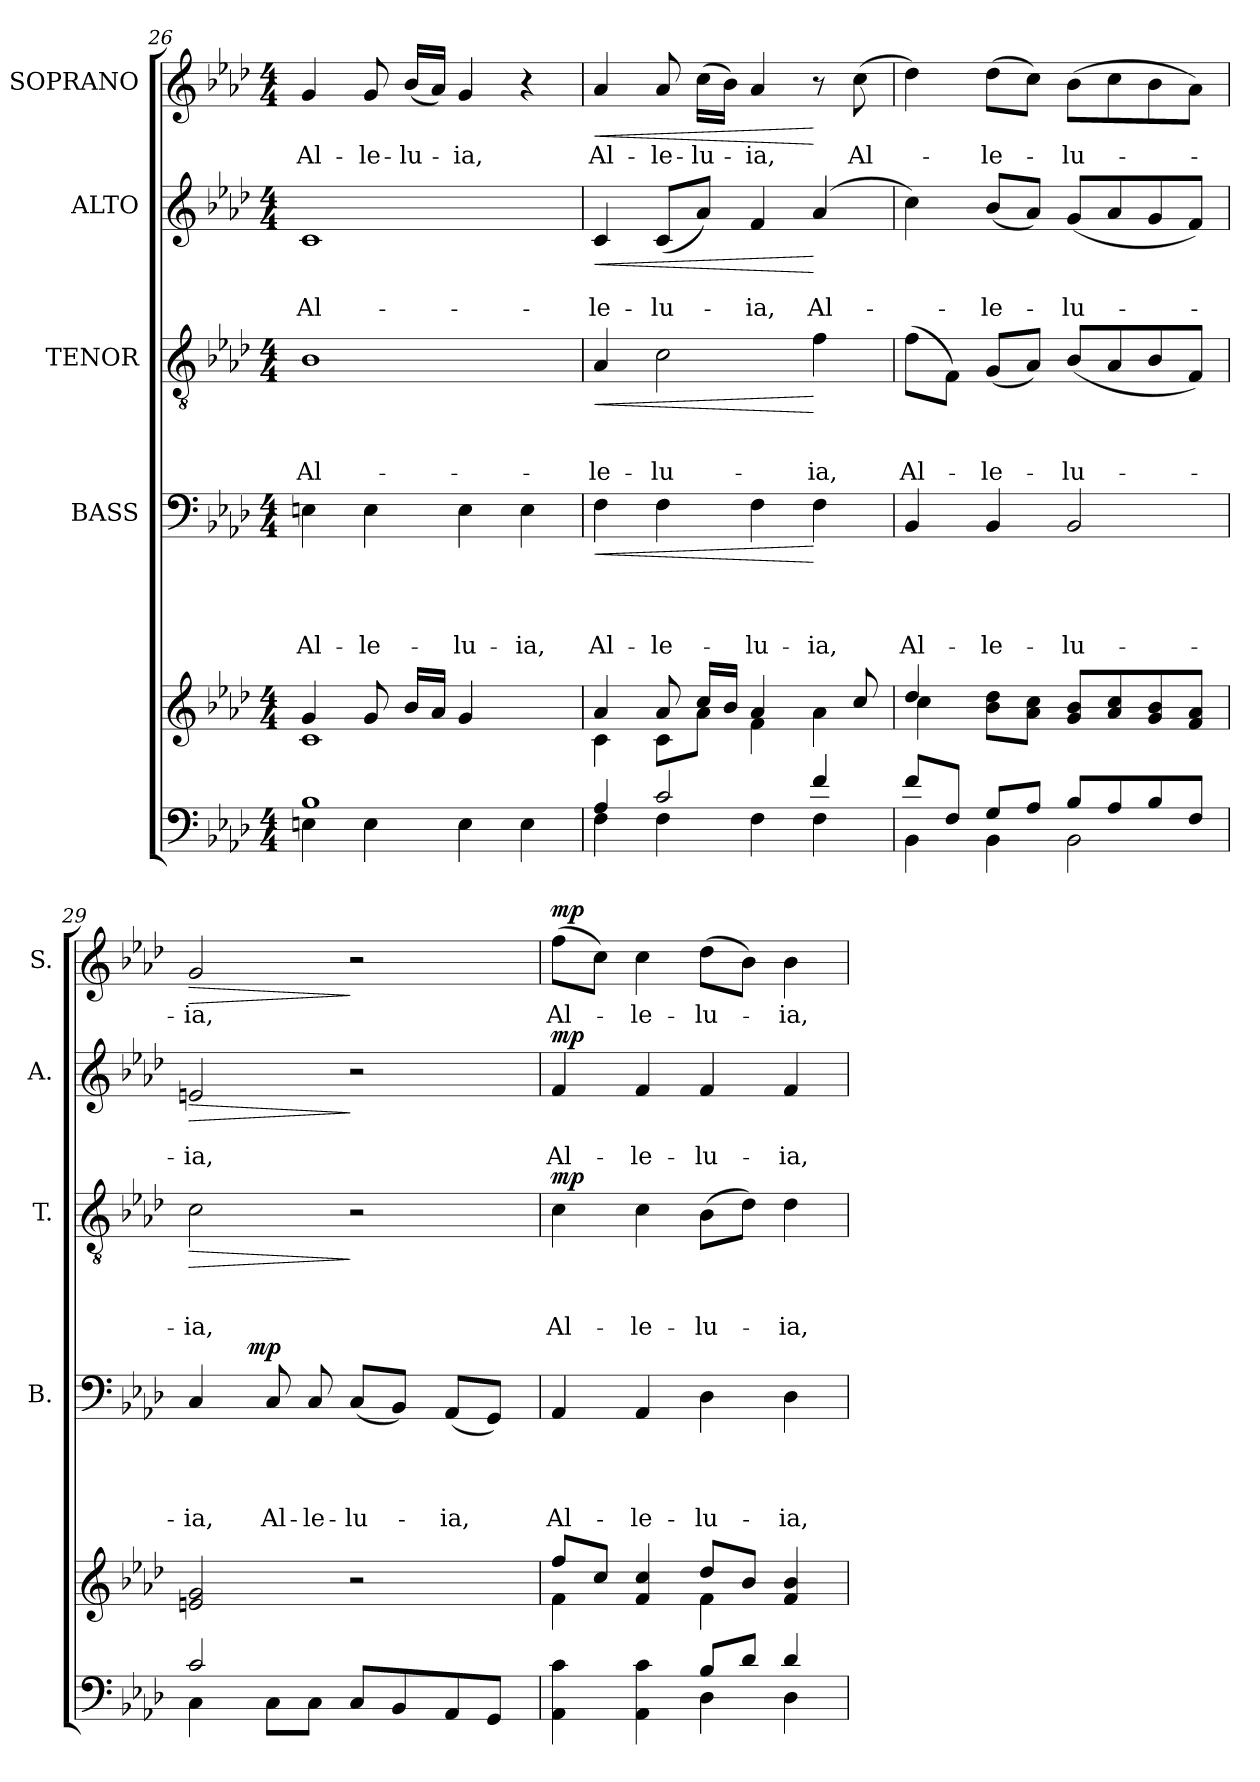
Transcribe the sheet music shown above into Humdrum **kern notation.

**kern	**kern	**kern	**text	**text	**text	**text	**dynam	**kern	**text	**text	**text	**dynam	**kern	**text	**text	**dynam	**kern	**text	**dynam
*part5	*part5	*part4	*part4	*part4	*part4	*part4	*part4	*part3	*part3	*part3	*part3	*part3	*part2	*part2	*part2	*part2	*part1	*part1	*part1
*staff6	*staff5	*staff4	*staff4	*staff4	*staff4	*staff4	*staff4	*staff3	*staff3	*staff3	*staff3	*staff3	*staff2	*staff2	*staff2	*staff2	*staff1	*staff1	*staff1
*	*	*I"BASS	*	*	*	*	*	*I"TENOR	*	*	*	*	*I"ALTO	*	*	*	*I"SOPRANO	*	*
*	*	*I'B.	*	*	*	*	*	*I'T.	*	*	*	*	*I'A.	*	*	*	*I'S.	*	*
*clefF4	*clefG2	*clefF4	*	*	*	*	*	*clefGv2	*	*	*	*	*clefG2	*	*	*	*clefG2	*	*
*k[b-e-a-d-]	*k[b-e-a-d-]	*k[b-e-a-d-]	*	*	*	*	*	*k[b-e-a-d-]	*	*	*	*	*k[b-e-a-d-]	*	*	*	*k[b-e-a-d-]	*	*
*A-:	*A-:	*A-:	*	*	*	*	*	*A-:	*	*	*	*	*A-:	*	*	*	*A-:	*	*
*M4/4	*M4/4	*M4/4	*	*	*	*	*	*M4/4	*	*	*	*	*M4/4	*	*	*	*M4/4	*	*
=26	=26	=26	=26	=26	=26	=26	=26	=26	=26	=26	=26	=26	=26	=26	=26	=26	=26	=26	=26
*^	*^	*	*	*	*	*	*	*	*	*	*	*	*	*	*	*	*	*	*
!	!	!	!	!	!	!	!	!LO:LY:b	!	!	!	!	!LO:LY:b	!	!	!	!LO:LY:b	!	!	!LO:LY:b	!
1B-	4En\	1c	4g/	4En\	.	.	.	Al-	.	1B-	.	.	Al-	.	1c	.	Al-	.	4g/	Al-	.
!	!	!	!	!	!	!	!	!LO:LY:b	!	!	!	!	!	!	!	!	!	!	!	!LO:LY:b	!
.	4E\	.	8g/	4E\	.	.	.	-le-	.	.	.	.	.	.	.	.	.	.	8g/	-le-	.
!	!	!	!	!	!	!	!	!	!	!	!	!	!	!	!	!	!	!	!	!LO:LY:b	!
.	.	.	16b-/LL	.	.	.	.	.	.	.	.	.	.	.	.	.	.	.	(<16b-/LL	-lu-	.
.	.	.	16a-/JJ	.	.	.	.	.	.	.	.	.	.	.	.	.	.	.	16a-/JJ)	.	.
!	!	!	!	!	!	!	!	!LO:LY:b	!	!	!	!	!	!	!	!	!	!	!	!LO:LY:b	!
.	4E\	.	4g/	4E\	.	.	.	-lu-	.	.	.	.	.	.	.	.	.	.	4g/	-ia,	.
!	!	!	!	!	!	!	!	!LO:LY:b	!	!	!	!	!	!	!	!	!	!	!	!	!
.	4E\	.	4ryy	4E\	.	.	.	-ia,	.	.	.	.	.	.	.	.	.	.	4r	.	.
=27	=27	=27	=27	=27	=27	=27	=27	=27	=27	=27	=27	=27	=27	=27	=27	=27	=27	=27	=27	=27	=27
*	*	*	*^	*	*	*	*	*	*	*	*	*	*	*	*	*	*	*	*	*	*
!	!	!	!	!	!	!	!	!	!LO:LY:b	!LO:HP:b	!	!	!	!LO:LY:b	!LO:HP:b	!	!	!LO:LY:b	!LO:HP:b	!	!LO:LY:b	!LO:HP:b
4A-/	4F\	4a-/	4c\	2..ryy	4F\	.	.	.	Al-	<	4A-/	.	.	-le-	<	4c/	.	-le-	<	4a-/	Al-	<
!	!	!	!	!	!	!	!	!	!LO:LY:b	!	!	!	!	!LO:LY:b	!	!	!	!LO:LY:b	!	!	!LO:LY:b	!
4F\	2c/	8a-/	8c\L	.	4F\	.	.	.	-le-	.	2c\	.	.	-lu-	.	(<8c/L	.	-lu-	.	8a-/	-le-	.
!	!	!	!	!	!	!	!	!	!	!	!	!	!	!	!	!	!	!	!	!	!LO:LY:b	!
.	.	16cc/LL	8a-\J	.	.	.	.	.	.	.	.	.	.	.	.	8a-/J)	.	.	.	(>16cc\LL	-lu-	.
.	.	16b-/JJ	.	.	.	.	.	.	.	.	.	.	.	.	.	.	.	.	.	16b-\JJ)	.	.
!	!	!	!	!	!	!	!	!	!LO:LY:b	!	!	!	!	!	!	!	!	!LO:LY:b	!	!	!LO:LY:b	!
4F\	.	4f\	4a-/	.	4F\	.	.	.	-lu-	.	.	.	.	.	.	4f/	.	-ia,	.	4a-/	-ia,	.
!	!	!	!	!	!	!	!	!	!LO:LY:b	!	!	!	!	!LO:LY:b	!	!	!	!LO:LY:b	!	!	!	!
4f/	4F\	4ryy	4a-\	.	4F\	.	.	.	-ia,	[	4f\	.	.	-ia,	[	(4a-/	.	Al-	[	8r	.	[
!	!	!	!	!	!	!	!	!	!	!	!	!	!	!	!	!	!	!	!	!	!LO:LY:b	!
.	.	.	.	8cc/	.	.	.	.	.	.	.	.	.	.	.	.	.	.	.	(>8cc\	Al-	.
!!LO:PB:g=z
=28	=28	=28	=28	=28	=28	=28	=28	=28	=28	=28	=28	=28	=28	=28	=28	=28	=28	=28	=28	=28	=28	=28
!	!	!	!	!	!	!	!	!	!LO:LY:b	!	!	!	!	!LO:LY:b	!	!	!	!	!	!	!	!
*	*	*	*v	*v	*	*	*	*	*	*	*	*	*	*	*	*	*	*	*	*	*	*
8f/L	4BB-\	4dd-/	4cc\	4BB-/	.	.	.	Al-	.	(>8f\L	.	.	Al-	.	4cc\)	.	.	.	4dd-\)	.	.
8F/J	.	.	.	.	.	.	.	.	.	8F\J)	.	.	.	.	.	.	.	.	.	.	.
!	!	!	!	!	!	!	!	!LO:LY:b	!	!	!	!	!LO:LY:b	!	!	!	!LO:LY:b	!	!	!LO:LY:b	!
8G/L	4BB-\	4ryy	8b-\ 8dd-\L	4BB-/	.	.	.	-le-	.	(<8G/L	.	.	-le-	.	(<8b-/L	.	-le-	.	(>8dd-\L	-le-	.
8A-/J	.	.	8a-\ 8cc\J	.	.	.	.	.	.	8A-/J)	.	.	.	.	8a-/J)	.	.	.	8cc\J)	.	.
!	!	!	!	!	!	!	!	!LO:LY:b	!	!	!	!	!LO:LY:b	!	!	!	!LO:LY:b	!	!	!LO:LY:b	!
8B-/L	2BB-\	8g/ 8b-/L	2ryy	2BB-/	.	.	.	-lu-	.	(<8B-/L	.	.	-lu-	.	(<8g/L	.	-lu-	.	(>8b-\L	-lu-	.
8A-/	.	8a-/ 8cc/	.	.	.	.	.	.	.	8A-/	.	.	.	.	8a-/	.	.	.	8cc\	.	.
8B-/	.	8g/ 8b-/	.	.	.	.	.	.	.	8B-/	.	.	.	.	8g/	.	.	.	8b-\	.	.
8F/J	.	8f/ 8a-/J	.	.	.	.	.	.	.	8F/J)	.	.	.	.	8f/J)	.	.	.	8a-\J)	.	.
*	*	*v	*v	*	*	*	*	*	*	*	*	*	*	*	*	*	*	*	*	*	*
=29	=29	=29	=29	=29	=29	=29	=29	=29	=29	=29	=29	=29	=29	=29	=29	=29	=29	=29	=29	=29
!	!	!	!	!	!	!	!LO:LY:b	!	!	!	!	!LO:LY:b	!LO:HP:b	!	!	!LO:LY:b	!LO:HP:b	!	!LO:LY:b	!LO:HP:b
*	*	*	*^	*	*	*	*	*	*	*	*	*	*	*	*	*	*	*	*	*
2c/	4C\	2en/ 2g/	4C/	8..ryy	.	.	.	-ia,	.	2c\	.	.	-ia,	>	2en/	.	-ia,	>	2g/	-ia,	>
!	!	!	!	!	!	!	!	!	!LO:DY:a	!	!	!	!	!	!	!	!	!	!	!	!
.	.	.	.	2ryy	.	.	.	.	mp	.	.	.	.	.	.	.	.	.	.	.	.
!	!	!	!	!	!	!	!	!LO:LY:b	!	!	!	!	!	!	!	!	!	!	!	!	!
.	8C\L	.	8C/	.	.	.	.	Al-	.	.	.	.	.	.	.	.	.	.	.	.	.
!	!	!	!	!	!	!	!	!LO:LY:b	!	!	!	!	!	!	!	!	!	!	!	!	!
.	8C\J	.	8C/	.	.	.	.	-le-	.	.	.	.	.	.	.	.	.	.	.	.	.
!	!	!	!	!	!	!	!	!LO:LY:b	!	!	!	!	!	!	!	!	!	!	!	!	!
8C/L	2ryy	2r	(<8C/L	.	.	.	.	-lu-	.	2r	.	.	.	]	2r	.	.	]	2r	.	]
8BB-/	.	.	8BB-/J)	.	.	.	.	.	.	.	.	.	.	.	.	.	.	.	.	.	.
.	.	.	.	4ryy	.	.	.	.	.	.	.	.	.	.	.	.	.	.	.	.	.
!	!	!	!	!	!	!	!	!LO:LY:b	!	!	!	!	!	!	!	!	!	!	!	!	!
8AA-/	.	.	(<8AA-/L	.	.	.	.	-ia,	.	.	.	.	.	.	.	.	.	.	.	.	.
8GG/J	.	.	8GG/J)	.	.	.	.	.	.	.	.	.	.	.	.	.	.	.	.	.	.
.	.	.	.	32ryy	.	.	.	.	.	.	.	.	.	.	.	.	.	.	.	.	.
=30	=30	=30	=30	=30	=30	=30	=30	=30	=30	=30	=30	=30	=30	=30	=30	=30	=30	=30	=30	=30	=30
*	*	*^	*	*	*	*	*	*	*	*	*	*	*	*	*	*	*	*	*	*	*
!	!	!	!	!	!	!	!	!	!LO:LY:b	!	!	!	!	!LO:LY:b	!LO:DY:a	!	!	!LO:LY:b	!LO:DY:a	!	!LO:LY:b	!LO:DY:a
*	*	*	*	*v	*v	*	*	*	*	*	*	*	*	*	*	*	*	*	*	*	*	*
4AA-\ 4c\	2ryy	4f\	8ff/L	4AA-/	.	.	.	Al-	.	4c\	.	.	Al-	mp	4f/	.	Al-	mp	(>8ff\L	Al-	mp
.	.	.	8cc/J	.	.	.	.	.	.	.	.	.	.	.	.	.	.	.	8cc\J)	.	.
!	!	!	!	!	!	!	!	!LO:LY:b	!	!	!	!	!LO:LY:b	!	!	!	!LO:LY:b	!	!	!LO:LY:b	!
4AA-\ 4c\	.	4ryy	4f/ 4cc/	4AA-/	.	.	.	-le-	.	4c\	.	.	-le-	.	4f/	.	-le-	.	4cc\	-le-	.
!	!	!	!	!	!	!	!	!LO:LY:b	!	!	!	!	!LO:LY:b	!	!	!	!LO:LY:b	!	!	!LO:LY:b	!
4D-\	8B-/L	8dd-/L	4f\	4D-\	.	.	.	-lu-	.	(>8B-\L	.	.	-lu-	.	4f/	.	-lu-	.	(>8dd-\L	-lu-	.
.	8d-/J	8b-/J	.	.	.	.	.	.	.	8d-\J)	.	.	.	.	.	.	.	.	8b-\J)	.	.
!	!	!	!	!	!	!	!	!LO:LY:b	!	!	!	!	!LO:LY:b	!	!	!	!LO:LY:b	!	!	!LO:LY:b	!
4D-\	4d-/	4ryy	4f/ 4b-/	4D-\	.	.	.	-ia,	.	4d-\	.	.	-ia,	.	4f/	.	-ia,	.	4b-\	-ia,	.
*v	*v	*	*	*	*	*	*	*	*	*	*	*	*	*	*	*	*	*	*	*	*
*	*v	*v	*	*	*	*	*	*	*	*	*	*	*	*	*	*	*	*	*	*
=	=	=	=	=	=	=	=	=	=	=	=	=	=	=	=	=	=	=	=
*-	*-	*-	*-	*-	*-	*-	*-	*-	*-	*-	*-	*-	*-	*-	*-	*-	*-	*-	*-
